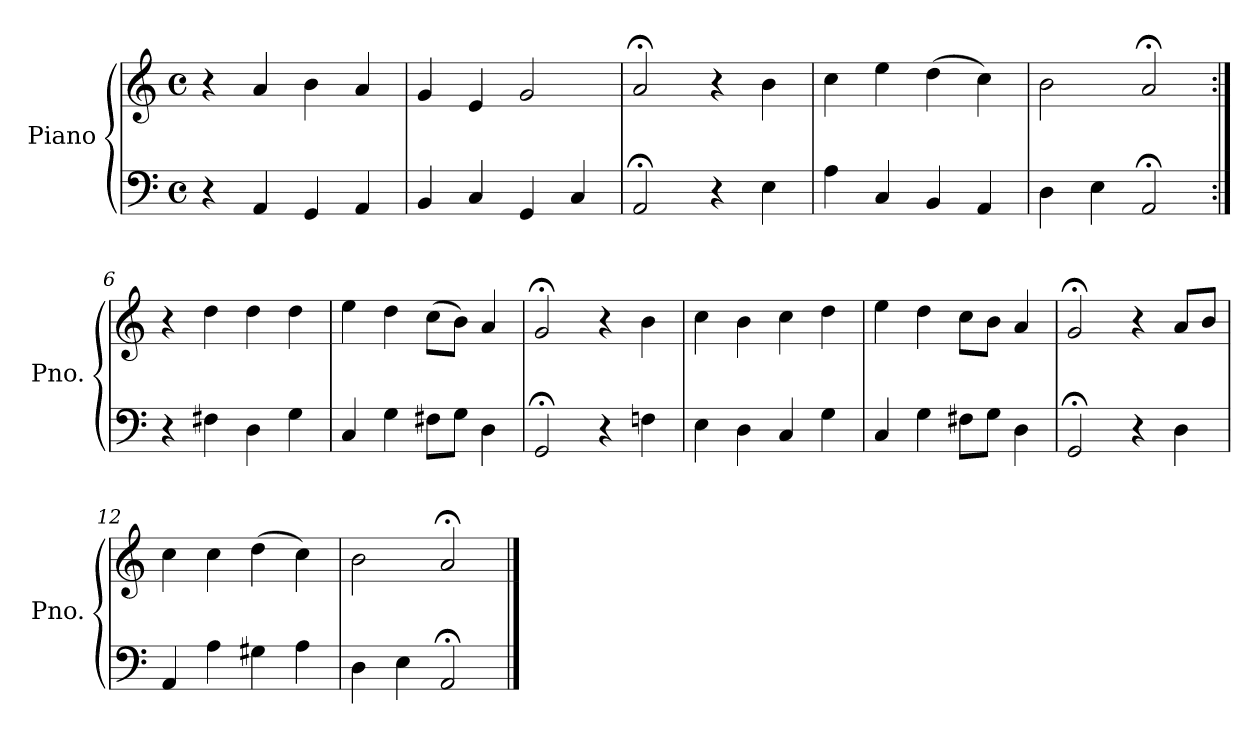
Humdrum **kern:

**kern	**kern
*part1	*part1
*staff2	*staff1
*I"Piano	*
*I'Pno.	*
*clefF4	*clefG2
*k[]	*k[]
*M4/4	*M4/4
*met(c)	*met(c)
=1	=1
4r	4r
4AA/	4a/
4GG/	4b\
4AA/	4a/
=2	=2
4BB/	4g/
4C/	4e/
4GG/	2g/
4C/	.
=3	=3
2AA;</	2a;</
4r	4r
4E\	4b\
=4	=4
4A\	4cc\
4C/	4ee\
4BB/	(4dd\
4AA/	4cc\)
=5	=5
4D\	2b\
4E\	.
2AA;</	2a;</
=6:|!	=6:|!
4r	4r
4F#X\	4dd\
4D\	4dd\
4G\	4dd\
=7	=7
4C/	4ee\
4G\	4dd\
8F#X\L	(8cc\L
8G\J	8b\J)
4D\	4a/
!!LO:LB:g=z
=8	=8
2GG;</	2g;</
4r	4r
4Fn\	4b\
=9	=9
4E\	4cc\
4D\	4b\
4C/	4cc\
4G\	4dd\
=10	=10
4C/	4ee\
4G\	4dd\
8F#X\L	8cc\L
8G\J	8b\J
4D\	4a/
=11	=11
2GG;</	2g;</
4r	4r
4D\	8a/L
.	8b/J
=12	=12
4AA/	4cc\
4A\	4cc\
4G#X\	(4dd\
4A\	4cc\)
=13	=13
4D\	2b\
4E\	.
2AA;</	2a;</
==	==
*-	*-
